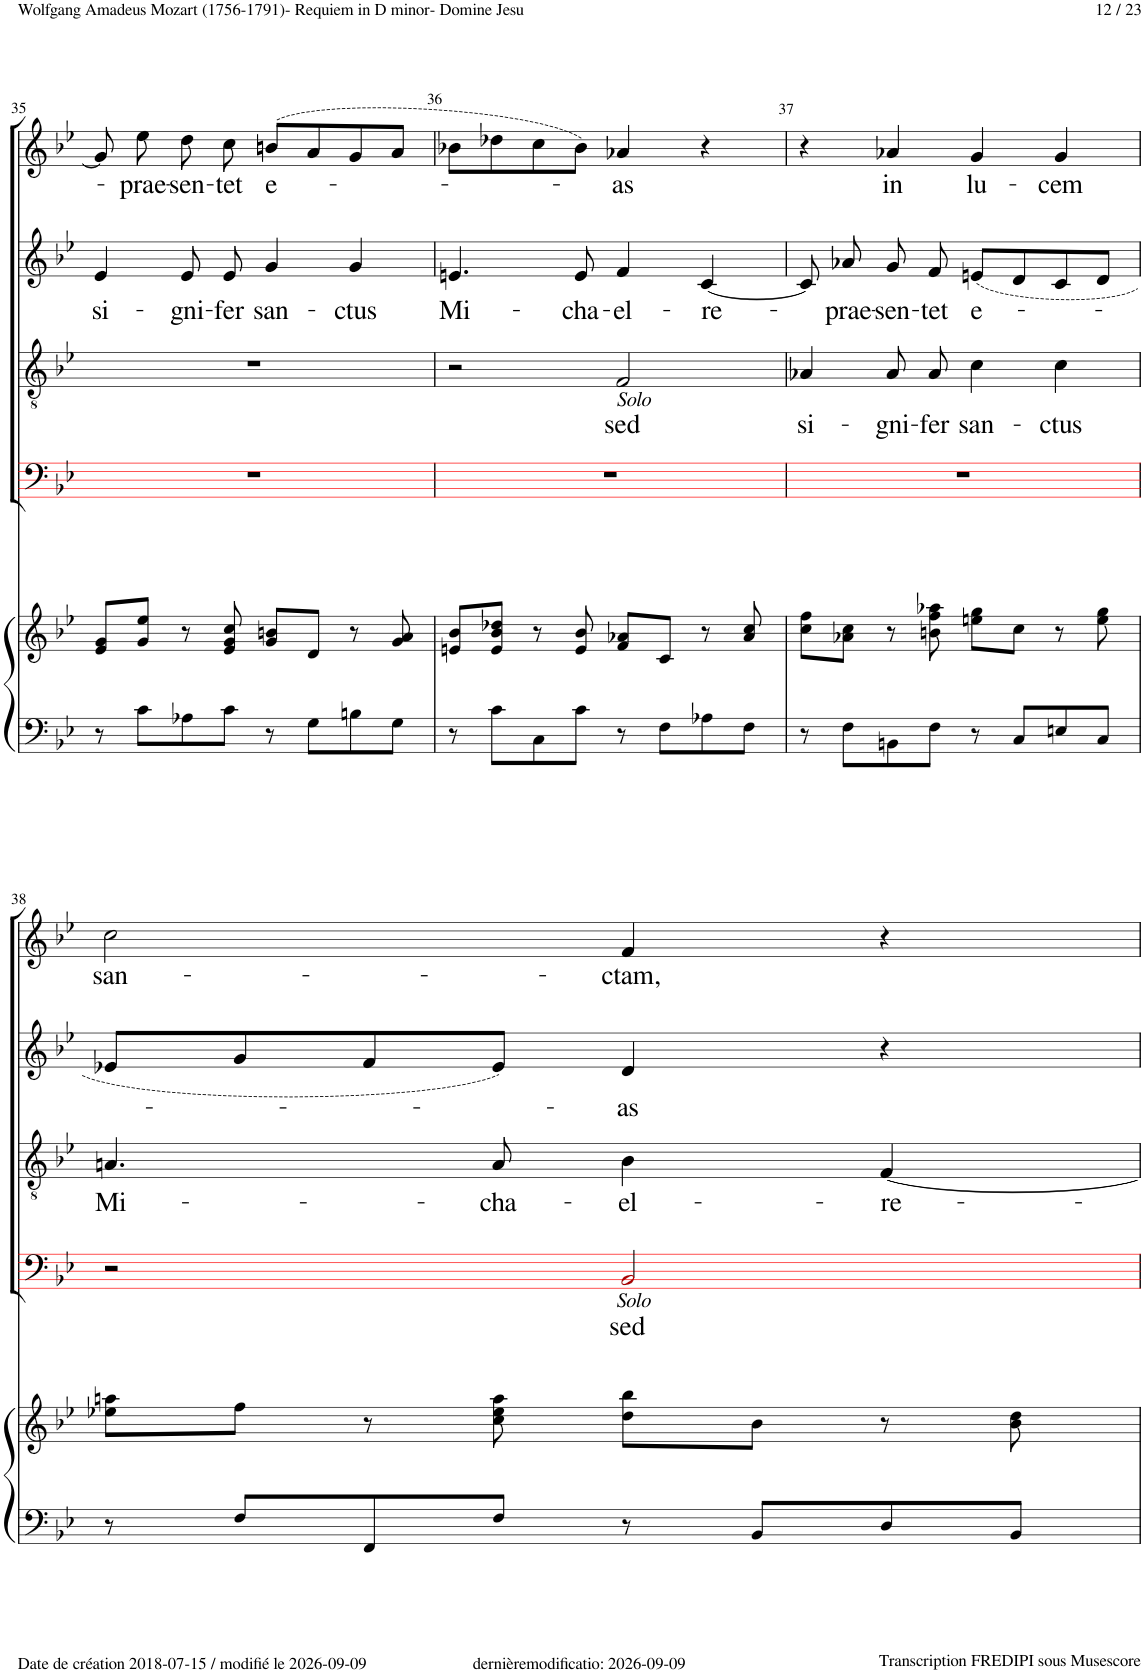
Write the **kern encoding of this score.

**kern	**text	**kern	**text	**kern	**text	**kern	**text	**kern	**kern	**kern	**text	**kern	**text	**kern	**text	**kern	**text
*part9	*part9	*part8	*part8	*part7	*part7	*part6	*part6	*part5	*part5	*part4	*part4	*part3	*part3	*part2	*part2	*part1	*part1
*staff10	*staff10	*staff9	*staff9	*staff8	*staff8	*staff7	*staff7	*staff6	*staff5	*staff4	*staff4	*staff3	*staff3	*staff2	*staff2	*staff1	*staff1
*I"Baryton	*	*I"Ténor	*	*I"Mezzo-soprano	*	*I"Soprano	*	*I"Piano	*	*I"Bass	*	*I"Tenor	*	*I"Alto	*	*I"Soprano	*
*I'Bar.	*	*I'T.	*	*I'Mzs.	*	*I'S.	*	*I'Pno	*	*	*	*	*	*	*	*	*
!!LO:PB:g=z
*clefF4	*	*clefGv2	*	*clefG2	*	*clefG2	*	*clefF4	*clefG2	*clefF4	*	*clefGv2	*	*clefG2	*	*clefG2	*
*	*	*	*	*	*	*	*	*	*	*ITrd8c14	*	*	*	*	*	*	*
*k[b-e-]	*	*k[b-e-]	*	*k[b-e-]	*	*k[b-e-]	*	*k[b-e-]	*k[b-e-]	*k[b-e-]	*	*k[b-e-]	*	*k[b-e-]	*	*k[b-e-]	*
*M4/4	*	*M4/4	*	*M4/4	*	*M4/4	*	*M4/4	*M4/4	*M4/4	*	*M4/4	*	*M4/4	*	*M4/4	*
*met(c)	*	*met(c)	*	*met(c)	*	*met(c)	*	*met(c)	*met(c)	*met(c)	*	*met(c)	*	*met(c)	*	*met(c)	*
=35	=35	=35	=35	=35	=35	=35	=35	=35	=35	=35	=35	=35	=35	=35	=35	=35	=35
!	!	!	!	!	!	!	!	!	!	!	!	!	!	!	!LO:LY:b	!	!
1r	.	1r	.	4e-!	si-	8g!]	.	8r	8e-/ 8g/L	1r	.	1r	.	4e-/	si-	8g/	.
!	!	!	!	!	!	!	!	!	!	!	!	!	!	!	!	!	!LO:LY:b
.	.	.	.	.	.	8ee-!	-prae-	8c\L	8g/ 8ee-/J	.	.	.	.	.	.	8ee-\	-prae-
!	!	!	!	!	!	!	!	!	!	!	!	!	!	!	!LO:LY:b	!	!LO:LY:b
.	.	.	.	8e-!	-gni-	8dd!	-sen-	8A-X\	8r	.	.	.	.	8e-/	-gni-	8dd\	-sen-
!	!	!	!	!	!	!	!	!	!	!	!	!	!	!	!LO:LY:b	!	!LO:LY:b
.	.	.	.	8e-!	-fer	8cc!	-tet	8c\J	8e-/ 8g/ 8cc/	.	.	.	.	8e-/	-fer	8cc\	-tet
!	!	!	!	!	!	!	!	!	!	!	!	!	!	!	!LO:LY:b	!	!LO:LY:b
.	.	.	.	4g!	san-	(8bn!L	e-	8r	8g/ 8bn/L	.	.	.	.	4g/	san-	(8bn/L	e-
.	.	.	.	.	.	8a!	.	8G\L	8d/J	.	.	.	.	.	.	8a/	.
!	!	!	!	!	!	!	!	!	!	!	!	!	!	!	!LO:LY:b	!	!
.	.	.	.	4g!	-ctus	8g!	.	8Bn\	8r	.	.	.	.	4g/	-ctus	8g/	.
.	.	.	.	.	.	8a!J	.	8G\J	8g/ 8a/	.	.	.	.	.	.	8a/J	.
=36	=36	=36	=36	=36	=36	=36	=36	=36	=36	=36	=36	=36	=36	=36	=36	=36	=36
!	!	!	!	!	!	!	!	!	!	!	!	!	!	!	!LO:LY:b	!	!
1r	.	2r	.	4.en!	Mi-	8b-X!L	.	8r	8en/ 8b-/L	1r	.	2r	.	4.en/	Mi-	8b-X\L	.
.	.	.	.	.	.	8dd-X!	.	8c\L	8e/ 8b-/ 8dd-X/J	.	.	.	.	.	.	8dd-X\	.
.	.	.	.	.	.	8cc!	.	8C\	8r	.	.	.	.	.	.	8cc\	.
!	!	!	!	!	!	!	!	!	!	!	!	!	!	!	!LO:LY:b	!	!
.	.	.	.	8e!	-cha-	8b-!J)	.	8c\J	8e/ 8b-/	.	.	.	.	8e/	-cha-	8b-\J)	.
!	!	!	!	!	!	!	!	!	!	!	!	!LO:TX:b:i:t=Solo	!	!	!	!	!
!	!	!LO:TX:a:i:t=Solo	!	!	!	!	!	!	!	!	!	!	!	!	!	!	!
!	!	!	!	!	!	!	!	!	!	!	!	!	!LO:LY:b	!	!LO:LY:b	!	!LO:LY:b
.	.	2F!	sed	4f!	-el-	4a-X!	-as	8r	8f/ 8a-X/L	.	.	2F/	sed	4f/	-el-	4a-X/	-as
.	.	.	.	.	.	.	.	8F\L	8c/J	.	.	.	.	.	.	.	.
!	!	!	!	!	!	!	!	!	!	!	!	!	!	!	!LO:LY:b	!	!
.	.	.	.	[4c!	-re-	4r	.	8A-X\	8r	.	.	.	.	4c/	-re-	4r	.
.	.	.	.	.	.	.	.	8F\J	8a-/ 8cc/	.	.	.	.	.	.	.	.
=37	=37	=37	=37	=37	=37	=37	=37	=37	=37	=37	=37	=37	=37	=37	=37	=37	=37
!	!	!	!	!	!	!	!	!	!	!	!	!	!LO:LY:b	!	!	!	!
1r	.	4A-X!	si-	8c!]	.	4r	.	8r	8cc\ 8ff\L	1r	.	4A-X/	si-	8c/	.	4r	.
!	!	!	!	!	!	!	!	!	!	!	!	!	!	!	!LO:LY:b	!	!
.	.	.	.	8a-X!	-prae-	.	.	8F\L	8a-X\ 8cc\J	.	.	.	.	8a-X/	-prae-	.	.
!	!	!	!	!	!	!	!	!	!	!	!	!	!LO:LY:b	!	!LO:LY:b	!	!LO:LY:b
.	.	8A-!/L	-gni-	8g!	-sen-	4a-X!	in	8BBn\	8r	.	.	8A-/L	-gni-	8g/	-sen-	4a-X/	in
!	!	!	!	!	!	!	!	!	!	!	!	!	!LO:LY:b	!	!LO:LY:b	!	!
.	.	8A-!/J	-fer	8f!	-tet	.	.	8F\J	8bn\ 8ff\ 8aa-X\	.	.	8A-/J	-fer	8f/	-tet	.	.
!	!	!	!	!	!	!	!	!	!	!	!	!	!LO:LY:b	!	!LO:LY:b	!	!LO:LY:b
.	.	4c!	san-	(8en!L	e-	4g!	lu-	8r	8een\ 8gg\L	.	.	4c\	san-	(8en/L	e-	4g/	lu-
.	.	.	.	8d!	.	.	.	8C/L	8cc\J	.	.	.	.	8d/	.	.	.
!	!	!	!	!	!	!	!	!	!	!	!	!	!LO:LY:b	!	!	!	!LO:LY:b
.	.	4c!	-ctus	8c!	.	4g!	-cem	8En/	8r	.	.	4c\	-ctus	8c/	.	4g/	-cem
.	.	.	.	8d!J	.	.	.	8C/J	8ee\ 8gg\	.	.	.	.	8d/J	.	.	.
!!LO:LB:g=z
=38	=38	=38	=38	=38	=38	=38	=38	=38	=38	=38	=38	=38	=38	=38	=38	=38	=38
!	!	!	!	!	!	!	!	!	!	!	!	!	!LO:LY:b	!	!	!	!LO:LY:b
2r	.	4.A!	Mi-	8e-X!L	.	2cc!	san-	8r	8ee-X\ 8aan\L	2r	.	4.An/	Mi-	8e-X/L	.	2cc\	san-
.	.	.	.	8g!	.	.	.	8F/L	8ff\J	.	.	.	.	8g/	.	.	.
.	.	.	.	8f!	.	.	.	8FF/	8r	.	.	.	.	8f/	.	.	.
!	!	!	!	!	!	!	!	!	!	!	!	!	!LO:LY:b	!	!	!	!
.	.	8A!	-cha-	8e-!J)	.	.	.	8F/J	8cc\ 8ee-\ 8aa\	.	.	8A/	-cha-	8e-/J)	.	.	.
!	!	!	!	!	!	!	!	!	!	!LO:TX:b:i:t=Solo	!	!	!	!	!	!	!
!LO:TX:a:i:t=Solo	!	!	!	!	!	!	!	!	!	!	!	!	!	!	!	!	!
!	!	!	!	!	!	!	!	!	!	!	!LO:LY:b	!	!LO:LY:b	!	!LO:LY:b	!	!LO:LY:b
2BB-!	sed	4B-!	-el-	4d!	-as	4f!	-ctam,	8r	8dd\ 8bb-\L	2BB-i/	sed	4B-\	-el-	4d/	-as	4f/	-ctam,
.	.	.	.	.	.	.	.	8BB-/L	8b-\J	.	.	.	.	.	.	.	.
!	!	!	!	!	!	!	!	!	!	!	!	!	!LO:LY:b	!	!	!	!
.	.	[4F!	-re-	4r	.	4r	.	8D/	8r	.	.	4F/	-re-	4r	.	4r	.
.	.	.	.	.	.	.	.	8BB-/J	8b-\ 8dd\	.	.	.	.	.	.	.	.
=	=	=	=	=	=	=	=	=	=	=	=	=	=	=	=	=	=
*-	*-	*-	*-	*-	*-	*-	*-	*-	*-	*-	*-	*-	*-	*-	*-	*-	*-
